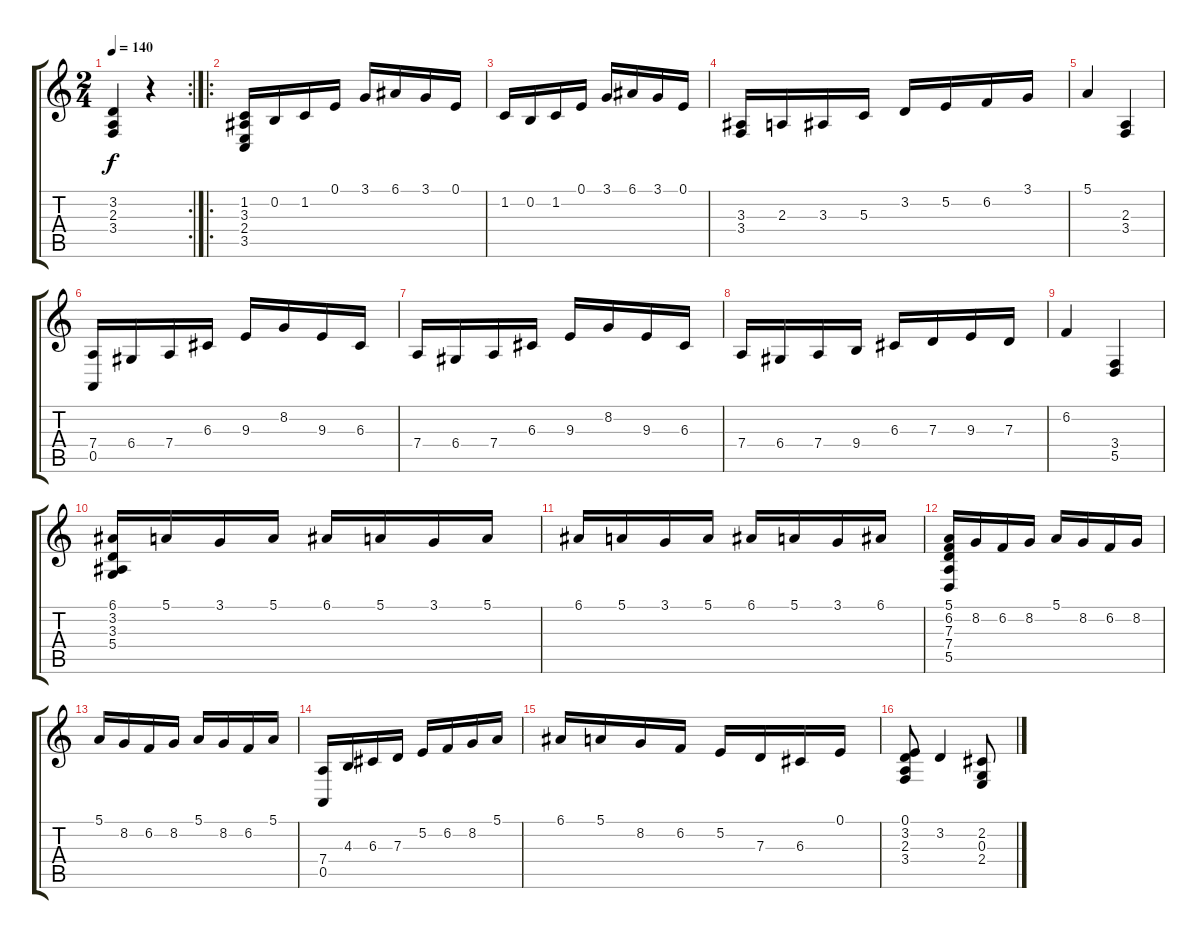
\track "" {instrument brightacousticpiano}
\staff {score tabs}
\tuning (E4 B3 G3 D3 A2 E2) {hide}
\rc 2
\ts (2 4)
\tempo 140
\clef g2
\ks c
(3.2 2.3 3.4).4{dy f} r.4 |
\ro
(1.2 3.3 2.4 3.5).16 0.2.16 1.2.16 0.1.16 3.1.16 6.1.16 3.1.16 0.1.16 |
1.2.16 0.2.16 1.2.16 0.1.16 3.1.16 6.1.16 3.1.16 0.1.16 |
(3.3 3.4).16 2.3.16 3.3.16 5.3.16 3.2.16 5.2.16 6.2.16 3.1.16 |
5.1.4 (2.3 3.4).4 |
(7.4 0.5).16 6.4.16 7.4.16 6.3.16 9.3.16 8.2.16 9.3.16 6.3.16 |
7.4.16 6.4.16 7.4.16 6.3.16 9.3.16 8.2.16 9.3.16 6.3.16 |
7.4.16 6.4.16 7.4.16 9.4.16 6.3.16 7.3.16 9.3.16 7.3.16 |
6.2.4 (3.4 5.5).4 |
(6.1 3.2 3.3 5.4).16 5.1.16 3.1.16 5.1.16 6.1.16 5.1.16 3.1.16 5.1.16 |
6.1.16 5.1.16 3.1.16 5.1.16 6.1.16 5.1.16 3.1.16 6.1.16 |
(5.1 6.2 7.3 7.4 5.5).16 8.2.16 6.2.16 8.2.16 5.1.16 8.2.16 6.2.16 8.2.16 |
5.1.16 8.2.16 6.2.16 8.2.16 5.1.16 8.2.16 6.2.16 5.1.16 |
(7.4 0.5).16 4.3.16 6.3.16 7.3.16 5.2.16 6.2.16 8.2.16 5.1.16 |
6.1.16 5.1.16 8.2.16 6.2.16 5.2.16 7.3.16 6.3.16 0.1.16 |
(0.1 3.2 2.3 3.4).8 3.2.4 (2.2 0.3 2.4).8
